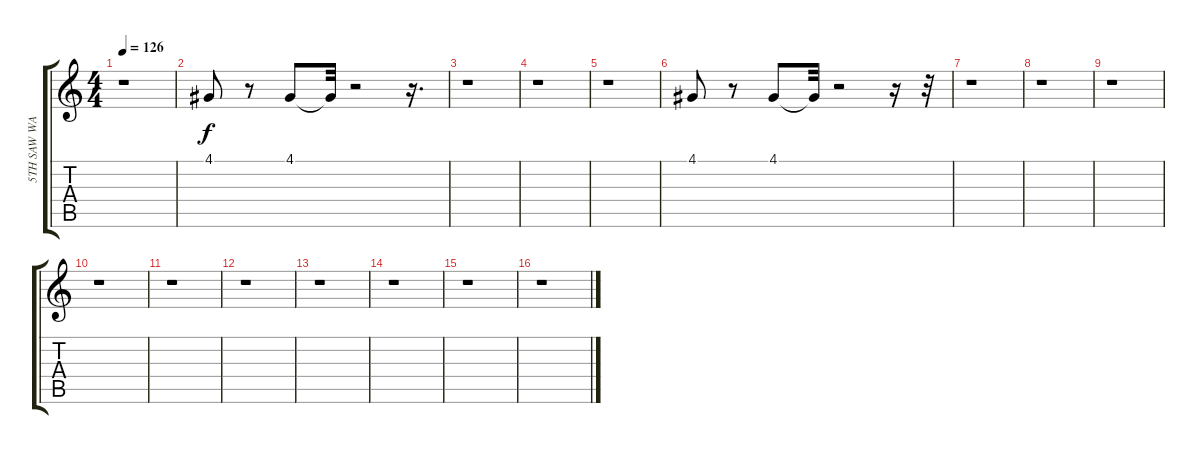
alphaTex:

\track ("5TH SAW WA" "5TH SAW WA") {instrument lead7fifths}
\staff {score tabs}
\tuning (E4 B3 G3 D3 A2 E2) {hide}
\ts (4 4)
\tempo 126
\clef g2
\ks c
r.1{dy f} |
4.1.8 r.8 4.1.8 4.1{t}.32 r.2 r.16{d} |
r.1 |
r.1 |
r.1 |
4.1.8 r.8 4.1.8 4.1{t}.32 r.2 r.16 r.32 |
r.1 |
r.1 |
r.1 |
r.1 |
r.1 |
r.1 |
r.1 |
r.1 |
r.1 |
r.1
